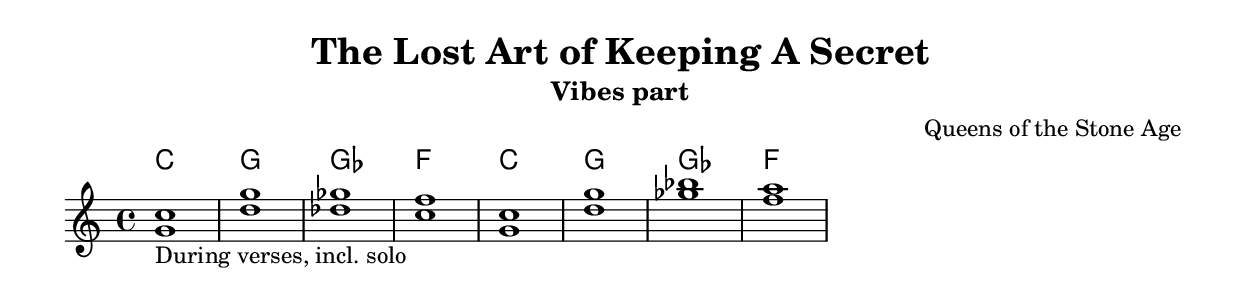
\version "2.18.0"
\paper{
 indent = 0.1\cm
ragged-bottom=##t
ragged-last = ##t
}

%#(set-global-staff-size 24)
%\override-lines #'(baseline-skip . 4.0 )

\header{
% Center aligned, topmost
title = "The Lost Art of Keeping A Secret"  % centered
subtitle="Vibes part" 
%subsubtitle="subsubtitle"
%instrument="lead"  % centered, below other three

% right aligned, top to bottom
composer = "Queens of the Stone Age" % topmost, right-aligned
%arranger = "Arr" % 2nd from top, right-aligned
%opus = 

%left aligned top to bottom
%poet = "D major" % for lead sheets I like to put the key here
%meter = "~180 BPM" % for lead sheets I put the tempo here
%piece = 
}


% achords = \chordmode {
%   g2. g2. a2.:m a4.:m d4.
%   g2. g2. a4.:m g2.
% }



%melody = \relative c' {
%  \clef treble
%  \key <++> \major
%  \time 4/4
%  
%  f4 e8[ c] d4 g
%  a2 ~ a
%}

%harmonies = \chordmode {
%  a4:7 a4:7 a4:7 a4:7
% d4:7 d4:7 a4:7 a4:7
% e4:7 d4:7 a4:7 e4:7
%}

keysig={ \key c \major }
timesig={ \numericTimeSignature \time 4/4 }

\score{
  <<
    \new ChordNames{
      c1 g ges f    
      c1 g ges f    
    }
    \new Staff{
      \clef "treble" 
      \new Voice {
        \relative c'' {
          <c g>1_"During verses, incl. solo"  <g' d> <ges des> <f c>           
          <c g>1 <g' d> <bes ges> <a f>           

        }   
      }
    }
  >>  
  \layout{ }
}

